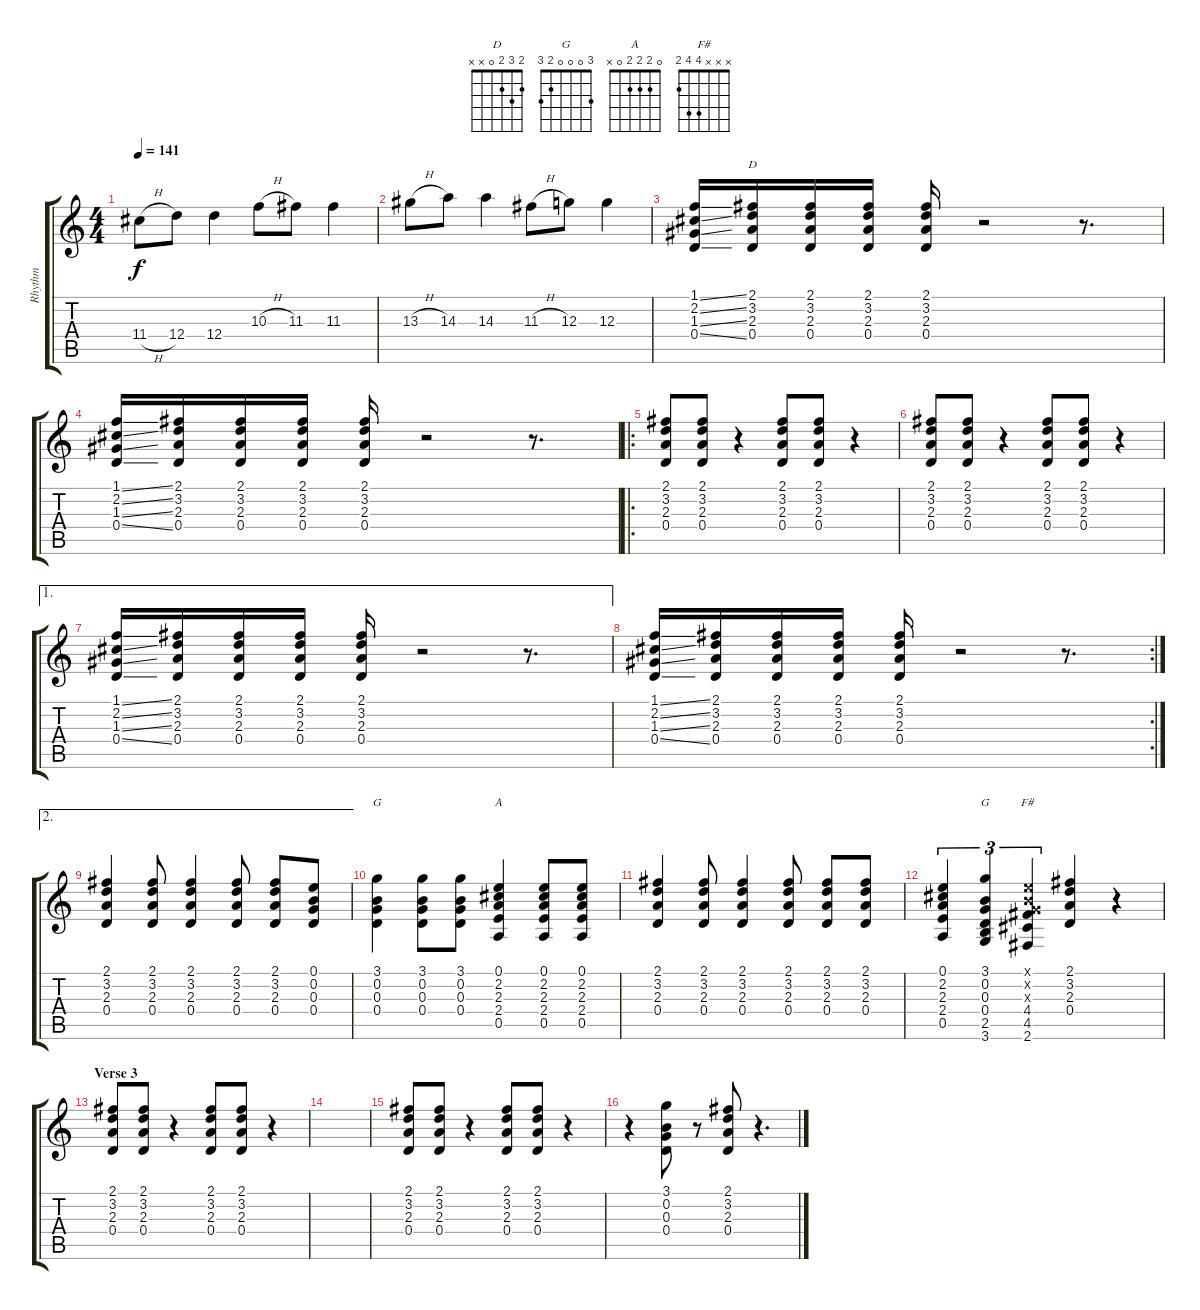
\track ("Rhythm" "Rhythm") {instrument overdrivenguitar}
\staff {score tabs}
\tuning (E4 B3 G3 D3 A2 E2) {hide}
\chord ("D" 2 3 2 0 x x)
\chord ("G" 3 0 0 0 x x)
\chord ("A" 0 2 2 2 0 x)
\chord ("G" 3 0 0 0 2 3)
\chord ("F#" x x x 4 4 2)
\ts (4 4)
\tempo 141
\clef g2
\ks c
11.4{h}.8{dy f} 12.4.8 12.4.4 10.3{h}.8 11.3.8 11.3.4 |
13.3{h}.8 14.3.8 14.3.4 11.3{h}.8 12.3.8 12.3.4 |
(1.1{ss} 2.2{ss} 1.3{ss} 0.4{ss}).16 (2.1 3.2 2.3 0.4).16{ch "D"} (2.1 3.2 2.3 0.4).16 (2.1 3.2 2.3 0.4).16 (2.1 3.2 2.3 0.4).16 r.2 r.8{d} |
(1.1{ss} 2.2{ss} 1.3{ss} 0.4{ss}).16 (2.1 3.2 2.3 0.4).16 (2.1 3.2 2.3 0.4).16 (2.1 3.2 2.3 0.4).16 (2.1 3.2 2.3 0.4).16 r.2 r.8{d} |
\ro
(2.1 3.2 2.3 0.4).8 (2.1 3.2 2.3 0.4).8 r.4 (2.1 3.2 2.3 0.4).8 (2.1 3.2 2.3 0.4).8 r.4 |
(2.1 3.2 2.3 0.4).8 (2.1 3.2 2.3 0.4).8 r.4 (2.1 3.2 2.3 0.4).8 (2.1 3.2 2.3 0.4).8 r.4 |
\ae 1
(1.1{ss} 2.2{ss} 1.3{ss} 0.4{ss}).16 (2.1 3.2 2.3 0.4).16 (2.1 3.2 2.3 0.4).16 (2.1 3.2 2.3 0.4).16 (2.1 3.2 2.3 0.4).16 r.2 r.8{d} |
\rc 2
(1.1{ss} 2.2{ss} 1.3{ss} 0.4{ss}).16 (2.1 3.2 2.3 0.4).16 (2.1 3.2 2.3 0.4).16 (2.1 3.2 2.3 0.4).16 (2.1 3.2 2.3 0.4).16 r.2 r.8{d} |
\ae 2
(2.1 3.2 2.3 0.4).4 (2.1 3.2 2.3 0.4).8 (2.1 3.2 2.3 0.4).4 (2.1 3.2 2.3 0.4).8 (2.1 3.2 2.3 0.4).8 (0.1 0.2 0.3 0.4).8 |
(3.1 0.2 0.3 0.4).4{ch "G"} (3.1 0.2 0.3 0.4).8 (3.1 0.2 0.3 0.4).8 (0.1 2.2 2.3 2.4 0.5).4{ch "A"} (0.1 2.2 2.3 2.4 0.5).8 (0.1 2.2 2.3 2.4 0.5).8 |
(2.1 3.2 2.3 0.4).4 (2.1 3.2 2.3 0.4).8 (2.1 3.2 2.3 0.4).4 (2.1 3.2 2.3 0.4).8 (2.1 3.2 2.3 0.4).8 (2.1 3.2 2.3 0.4).8 |
(0.1 2.2 2.3 2.4 0.5).4{tu (3 2)} (3.1 0.2 0.3 0.4 2.5 3.6).4{tu (3 2) ch "G"} (0.1{x} 0.2{x} 0.3{x} 4.4 4.5 2.6).4{tu (3 2) ch "F#"} (2.1 3.2 2.3 0.4).4 r.4 |
\section ("" "Verse 3")
(2.1 3.2 2.3 0.4).8 (2.1 3.2 2.3 0.4).8 r.4 (2.1 3.2 2.3 0.4).8 (2.1 3.2 2.3 0.4).8 r.4 |
|
(2.1 3.2 2.3 0.4).8 (2.1 3.2 2.3 0.4).8 r.4 (2.1 3.2 2.3 0.4).8 (2.1 3.2 2.3 0.4).8 r.4 |
r.4 (3.1 0.2 0.3 0.4).8 r.8 (2.1 3.2 2.3 0.4).8 r.4{d}
